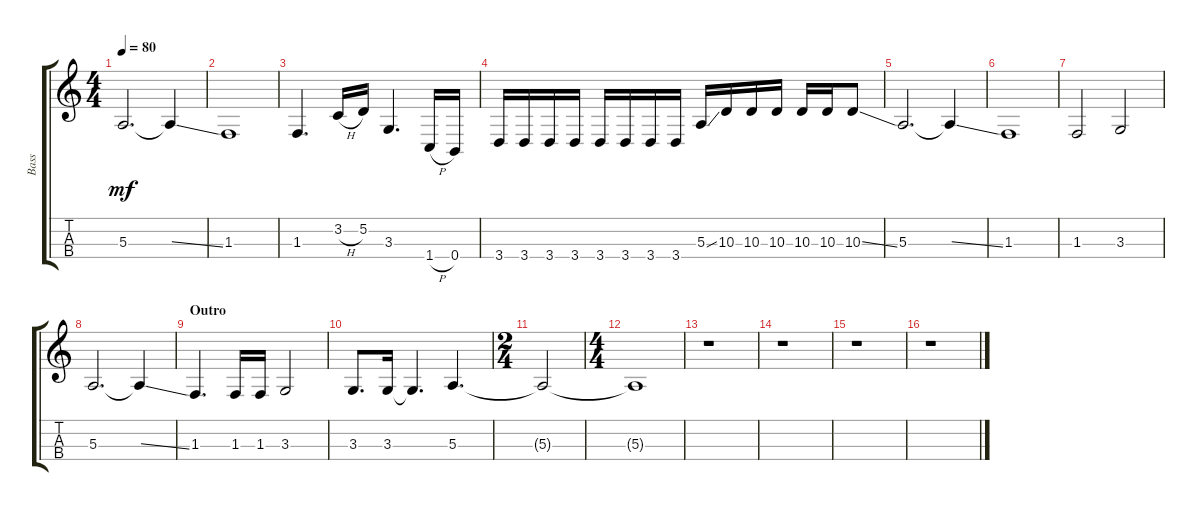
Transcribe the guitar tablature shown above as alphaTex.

\track ("Bass" "Bass") {instrument electricbassfinger}
\staff {score tabs}
\tuning (D3 A2 E2 B1) {hide}
\ts (4 4)
\tempo 80
\clef g2
\ks c
5.3.2{d dy mf} 5.3{ss t}.4 |
1.3.1 |
1.3.4{d} 3.2{h}.16 5.2.16 3.3.4{d} 1.4{h}.16 0.4.16 |
3.4.16 3.4.16 3.4.16 3.4.16 3.4.16 3.4.16 3.4.16 3.4.16 5.3{ss}.16 10.3.16 10.3.16 10.3.16 10.3.16 10.3.16 10.3{ss}.8 |
5.3.2{d} 5.3{ss t}.4 |
1.3.1 |
1.3.2 3.3.2 |
5.3.2{d} 5.3{ss t}.4 |
\section ("" "Outro")
1.3.4{d} 1.3.16 1.3.16 3.3.2 |
3.3.8{d} 3.3.16 3.3{t}.4{d} 5.3.4{d} |
\ts (2 4)
5.3{t}.2 |
\ts (4 4)
5.3{t}.1 |
r.1 |
r.1 |
r.1 |
r.1
